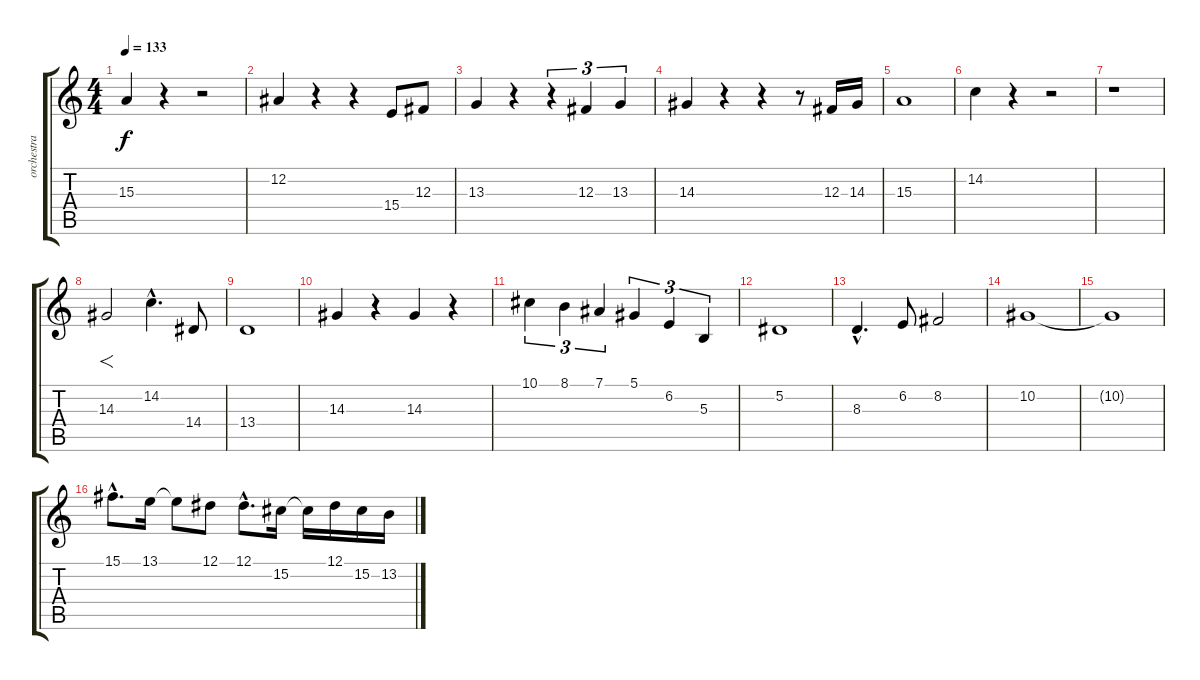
\track ("orchestra" "orchestra") {instrument stringensemble1}
\staff {score tabs}
\tuning (Eb4 Bb3 Gb3 Db3 Ab2 Eb2) {hide}
\ts (4 4)
\tempo 133
\clef g2
\ks c
15.3.4{dy f} r.4 r.2 |
12.2.4 r.4 r.4 15.4.8 12.3.8 |
13.3.4 r.4 r.4{tu (3 2)} 12.3.4{tu (3 2)} 13.3.4{tu (3 2)} |
14.3.4 r.4 r.4 r.8 12.3.16 14.3.16 |
15.3.1 |
14.2.4 r.4 r.2 |
r.1 |
14.3.2{f} 14.2{hac}.4{d} 14.4.8 |
13.4.1 |
14.3.4 r.4 14.3.4 r.4 |
10.1.4{tu (3 2)} 8.1.4{tu (3 2)} 7.1.4{tu (3 2)} 5.1.4{tu (3 2)} 6.2.4{tu (3 2)} 5.3.4{tu (3 2)} |
5.2.1 |
8.3{hac}.4{d} 6.2.8 8.2.2 |
10.2.1 |
10.2{t}.1 |
15.1{hac}.8{d} 13.1.16 13.1{t}.8 12.1.8 12.1{hac}.8{d} 15.2.16 15.2{t}.16 12.1.16 15.2.16 13.2.16
